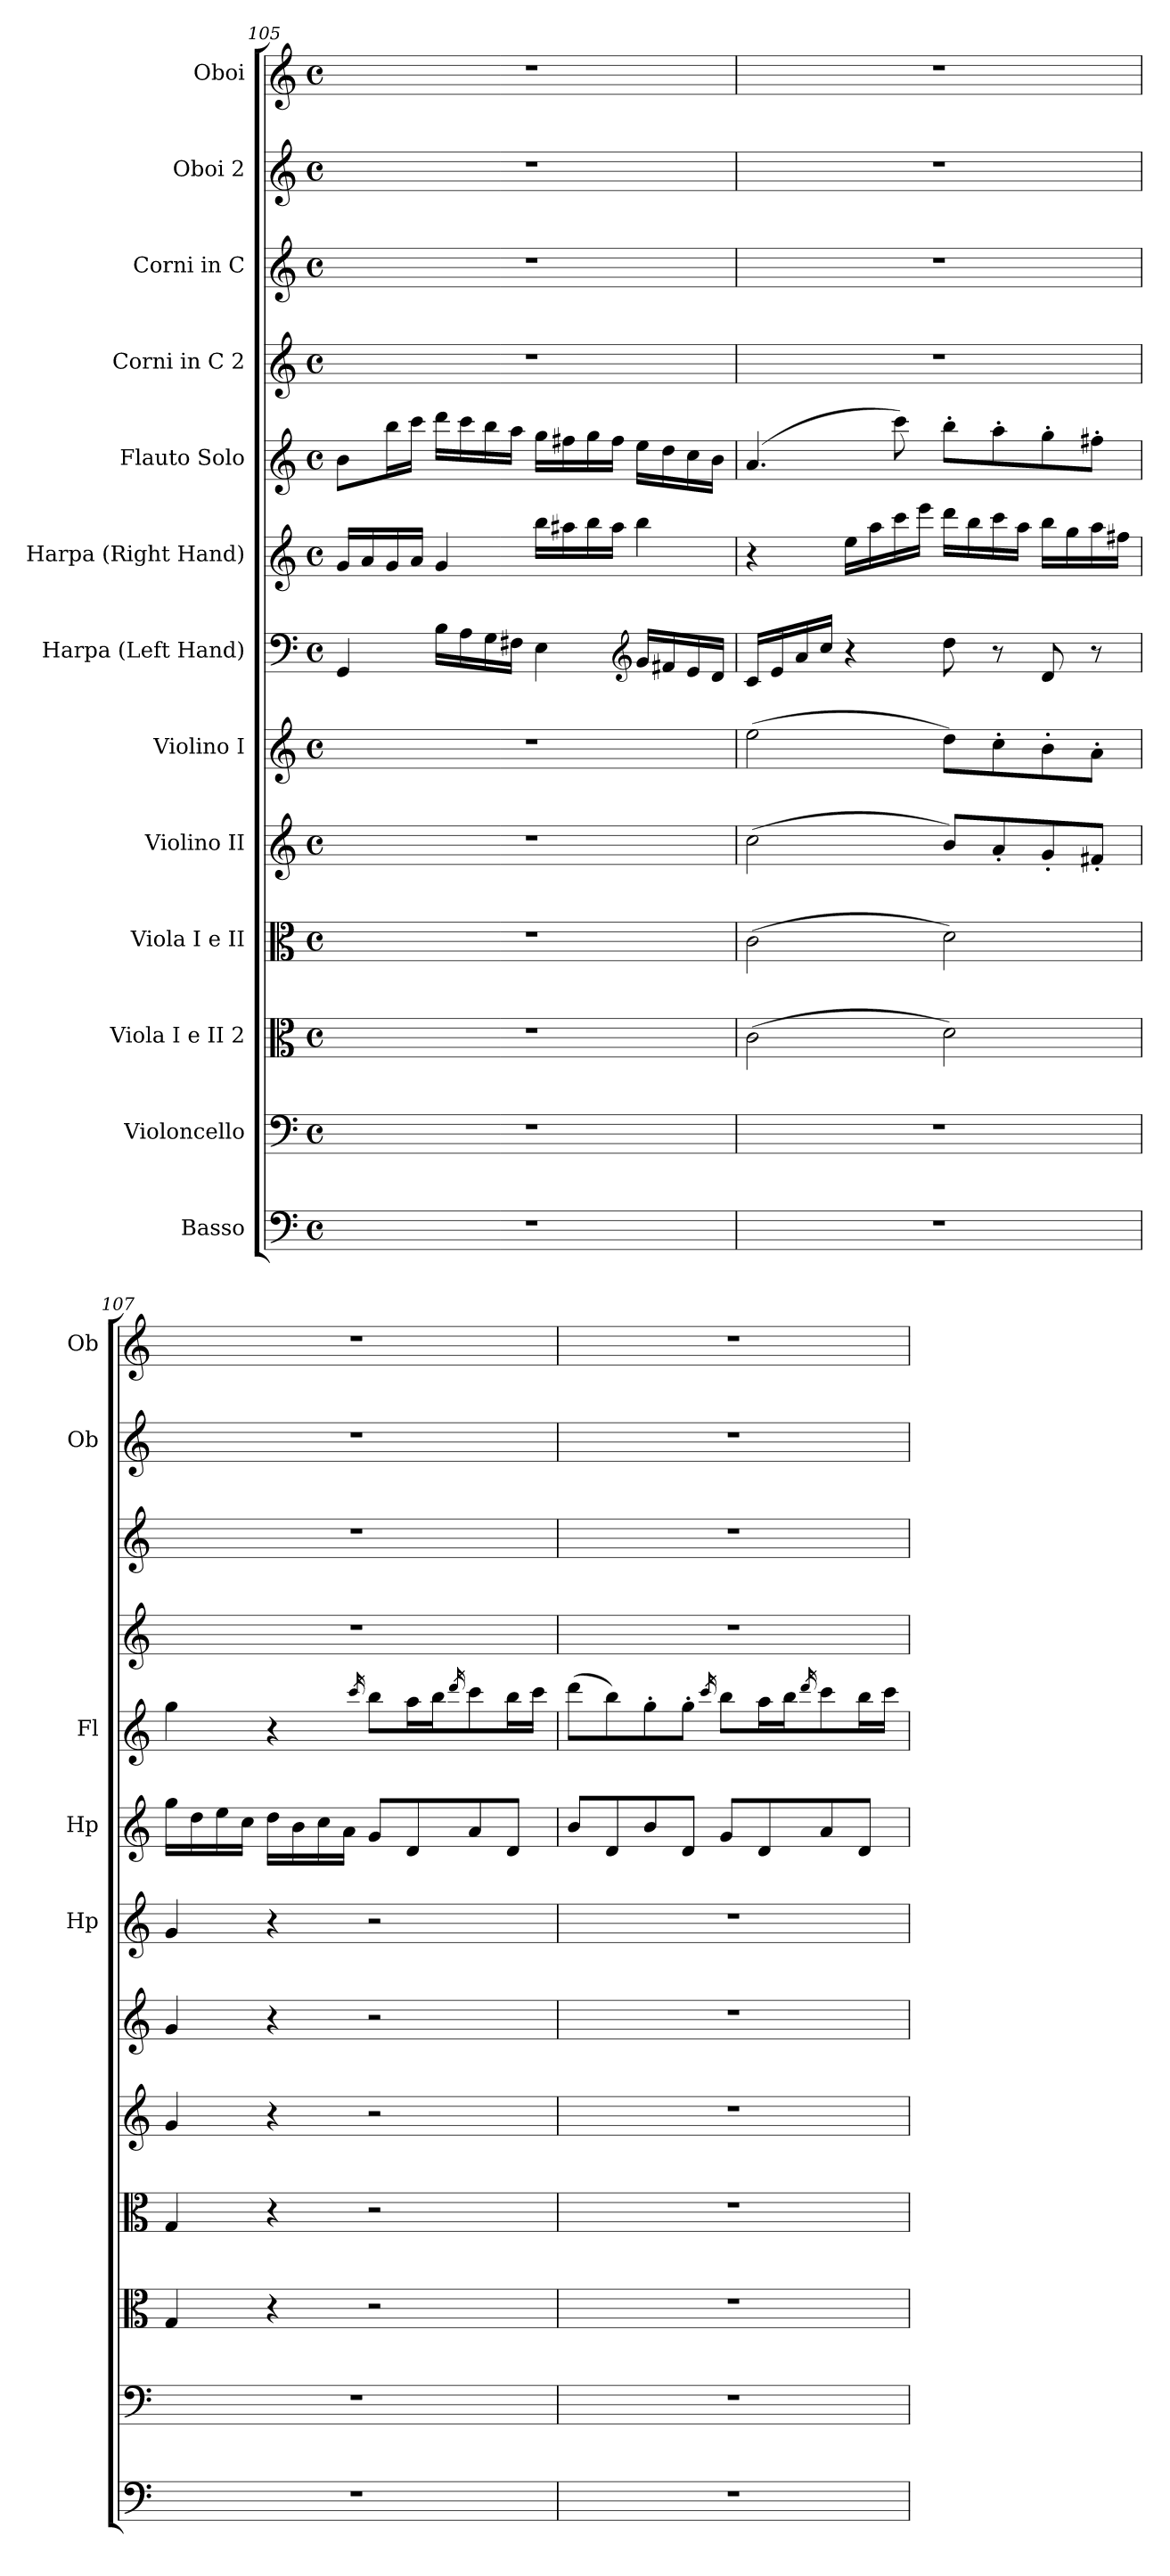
**kern	**kern	**kern	**kern	**kern	**kern	**kern	**kern	**kern	**kern	**kern	**kern	**kern
*part13	*part12	*part11	*part10	*part9	*part8	*part7	*part6	*part5	*part4	*part3	*part2	*part1
*staff13	*staff12	*staff11	*staff10	*staff9	*staff8	*staff7	*staff6	*staff5	*staff4	*staff3	*staff2	*staff1
*I"Basso	*I"Violoncello	*I"Viola I e II 2	*I"Viola I e II	*I"Violino II	*I"Violino I	*I"Harpa (Left Hand)	*I"Harpa (Right Hand)	*I"Flauto Solo	*I"Corni in C 2	*I"Corni in C	*I"Oboi 2	*I"Oboi
*	*	*	*	*	*	*I'Hp	*I'Hp	*I'Fl	*	*	*I'Ob	*I'Ob
*clefF4	*clefF4	*clefC3	*clefC3	*clefG2	*clefG2	*clefF4	*clefG2	*clefG2	*clefG2	*clefG2	*clefG2	*clefG2
*ITrd0c12	*	*	*	*	*	*	*	*	*ITrd0c12	*ITrd0c12	*	*
*k[]	*k[]	*k[]	*k[]	*k[]	*k[]	*k[]	*k[]	*k[]	*k[]	*k[]	*k[]	*k[]
*C:	*C:	*C:	*C:	*C:	*C:	*C:	*C:	*C:	*C:	*C:	*C:	*C:
*M4/4	*M4/4	*M4/4	*M4/4	*M4/4	*M4/4	*M4/4	*M4/4	*M4/4	*M4/4	*M4/4	*M4/4	*M4/4
*met(c)	*met(c)	*met(c)	*met(c)	*met(c)	*met(c)	*met(c)	*met(c)	*met(c)	*met(c)	*met(c)	*met(c)	*met(c)
=105	=105	=105	=105	=105	=105	=105	=105	=105	=105	=105	=105	=105
1r	1r	1r	1r	1r	1r	4GG/	16g/LL	8b\L	1r	1r	1r	1r
.	.	.	.	.	.	.	16a/	.	.	.	.	.
.	.	.	.	.	.	.	16g/	16bb\L	.	.	.	.
.	.	.	.	.	.	.	16a/JJ	16ccc\JJ	.	.	.	.
.	.	.	.	.	.	16B\LL	4g/	16ddd\LL	.	.	.	.
.	.	.	.	.	.	16A\	.	16ccc\	.	.	.	.
.	.	.	.	.	.	16G\	.	16bb\	.	.	.	.
.	.	.	.	.	.	16F#X\JJ	.	16aa\JJ	.	.	.	.
.	.	.	.	.	.	4E\	16bb\LL	16gg\LL	.	.	.	.
.	.	.	.	.	.	.	16aa#X\	16ff#X\	.	.	.	.
.	.	.	.	.	.	.	16bb\	16gg\	.	.	.	.
.	.	.	.	.	.	.	16aa#\JJ	16ff#\JJ	.	.	.	.
*	*	*	*	*	*	*clefG2	*	*	*	*	*	*
.	.	.	.	.	.	16g/LL	4bb\	16ee\LL	.	.	.	.
.	.	.	.	.	.	16f#X/	.	16dd\	.	.	.	.
.	.	.	.	.	.	16e/	.	16cc\	.	.	.	.
.	.	.	.	.	.	16d/JJ	.	16b\JJ	.	.	.	.
!!LO:PB:g=z
=106	=106	=106	=106	=106	=106	=106	=106	=106	=106	=106	=106	=106
1r	1r	(2c\	(2c\	(2cc\	(2ee\	16c/LL	4r	(4.a/	1r	1r	1r	1r
.	.	.	.	.	.	16e/	.	.	.	.	.	.
.	.	.	.	.	.	16a/	.	.	.	.	.	.
.	.	.	.	.	.	16cc/JJ	.	.	.	.	.	.
.	.	.	.	.	.	4r	16ee\LL	.	.	.	.	.
.	.	.	.	.	.	.	16aa\	.	.	.	.	.
.	.	.	.	.	.	.	16ccc\	8ccc\)	.	.	.	.
.	.	.	.	.	.	.	16eee\JJ	.	.	.	.	.
.	.	2d\)	2d\)	8b/L)	8dd\L)	8dd\	16ddd\LL	8bb'\L	.	.	.	.
.	.	.	.	.	.	.	16bb\	.	.	.	.	.
.	.	.	.	8a'/	8cc'\	8r	16ccc\	8aa'\	.	.	.	.
.	.	.	.	.	.	.	16aa\JJ	.	.	.	.	.
.	.	.	.	8g'/	8b'\	8d/	16bb\LL	8gg'\	.	.	.	.
.	.	.	.	.	.	.	16gg\	.	.	.	.	.
.	.	.	.	8f#X'/J	8a'\J	8r	16aa\	8ff#X'\J	.	.	.	.
.	.	.	.	.	.	.	16ff#X\JJ	.	.	.	.	.
=107	=107	=107	=107	=107	=107	=107	=107	=107	=107	=107	=107	=107
1r	1r	4G/	4G/	4g/	4g/	4g/	16gg\LL	4gg\	1r	1r	1r	1r
.	.	.	.	.	.	.	16dd\	.	.	.	.	.
.	.	.	.	.	.	.	16ee\	.	.	.	.	.
.	.	.	.	.	.	.	16cc\JJ	.	.	.	.	.
.	.	4r	4r	4r	4r	4r	16dd\LL	4r	.	.	.	.
.	.	.	.	.	.	.	16b\	.	.	.	.	.
.	.	.	.	.	.	.	16cc\	.	.	.	.	.
.	.	.	.	.	.	.	16a\JJ	.	.	.	.	.
.	.	.	.	.	.	.	.	16qccc/	.	.	.	.
.	.	2r	2r	2r	2r	2r	8g/L	8bb\L	.	.	.	.
.	.	.	.	.	.	.	8d/	16aa\L	.	.	.	.
.	.	.	.	.	.	.	.	16bb\J	.	.	.	.
.	.	.	.	.	.	.	.	16qddd/	.	.	.	.
.	.	.	.	.	.	.	8a/	8ccc\	.	.	.	.
.	.	.	.	.	.	.	8d/J	16bb\L	.	.	.	.
.	.	.	.	.	.	.	.	16ccc\JJ	.	.	.	.
=108	=108	=108	=108	=108	=108	=108	=108	=108	=108	=108	=108	=108
1r	1r	1r	1r	1r	1r	1r	8b/L	(8ddd\L	1r	1r	1r	1r
.	.	.	.	.	.	.	8d/	8bb\)	.	.	.	.
.	.	.	.	.	.	.	8b/	8gg'\	.	.	.	.
.	.	.	.	.	.	.	8d/J	8gg'\J	.	.	.	.
.	.	.	.	.	.	.	.	16qccc/	.	.	.	.
.	.	.	.	.	.	.	8g/L	8bb\L	.	.	.	.
.	.	.	.	.	.	.	8d/	16aa\L	.	.	.	.
.	.	.	.	.	.	.	.	16bb\J	.	.	.	.
.	.	.	.	.	.	.	.	16qddd/	.	.	.	.
.	.	.	.	.	.	.	8a/	8ccc\	.	.	.	.
.	.	.	.	.	.	.	8d/J	16bb\L	.	.	.	.
.	.	.	.	.	.	.	.	16ccc\JJ	.	.	.	.
=	=	=	=	=	=	=	=	=	=	=	=	=
*-	*-	*-	*-	*-	*-	*-	*-	*-	*-	*-	*-	*-
